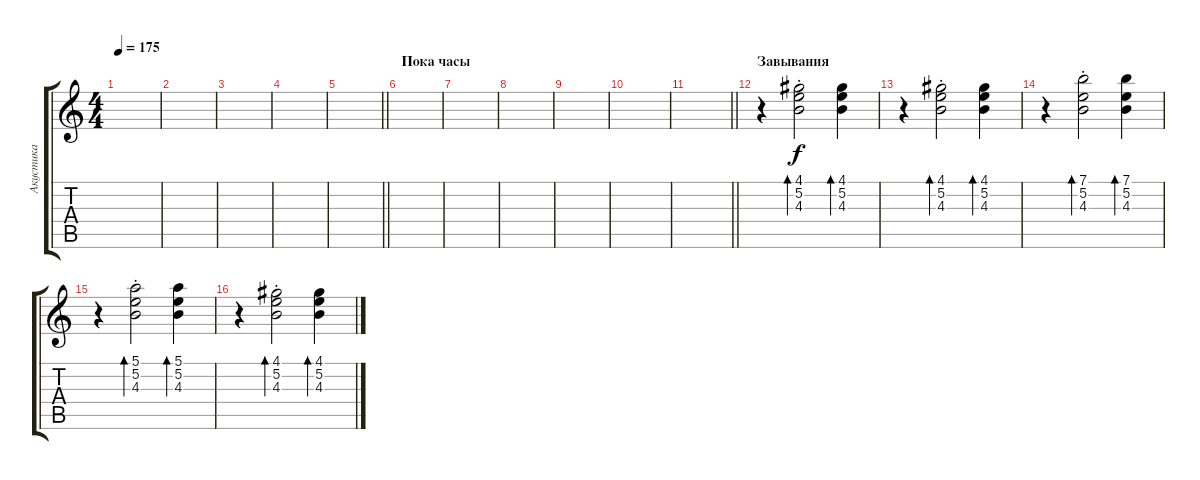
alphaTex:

\track (" Акустика" " Акустика") {instrument acousticguitarsteel}
\staff {score tabs}
\tuning (E4 B3 G3 D3 A2 E2) {hide}
\ts (4 4)
\tempo 175
\clef g2
\ks c
|
|
|
|
\barLineRight lightlight
|
\section ("" "Пока часы")
|
|
|
|
|
\barLineRight lightlight
|
\section ("" "Завывания")
r.4 (4.1{st} 5.2{st} 4.3{st}).2{bd 120} (4.1 5.2 4.3).4{bd 120} |
r.4 (4.1{st} 5.2{st} 4.3{st}).2{bd 120} (4.1 5.2 4.3).4{bd 120} |
r.4 (7.1{st} 5.2{st} 4.3{st}).2{bd 120} (7.1 5.2 4.3).4{bd 120} |
r.4 (5.1{st} 5.2{st} 4.3{st}).2{bd 120} (5.1 5.2 4.3).4{bd 120} |
r.4 (4.1{st} 5.2{st} 4.3{st}).2{bd 120} (4.1 5.2 4.3).4{bd 120}
